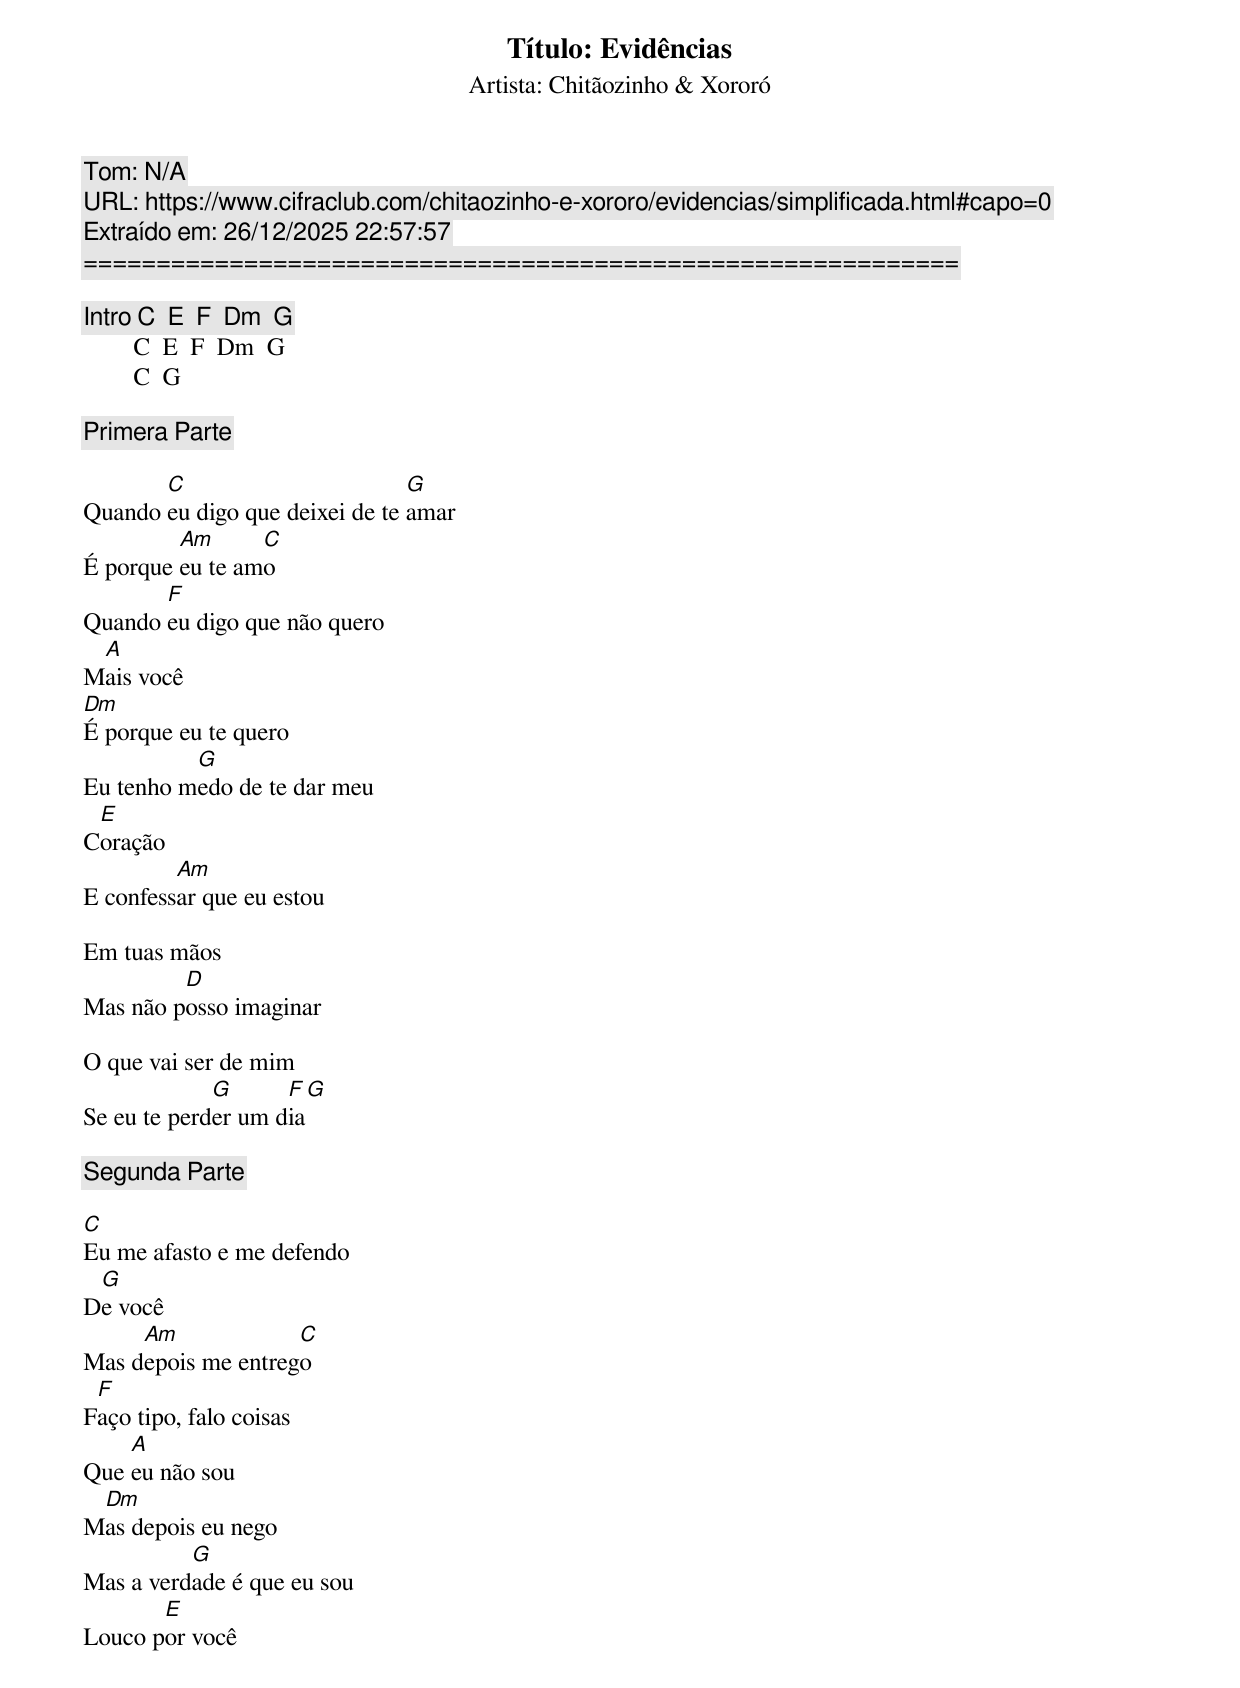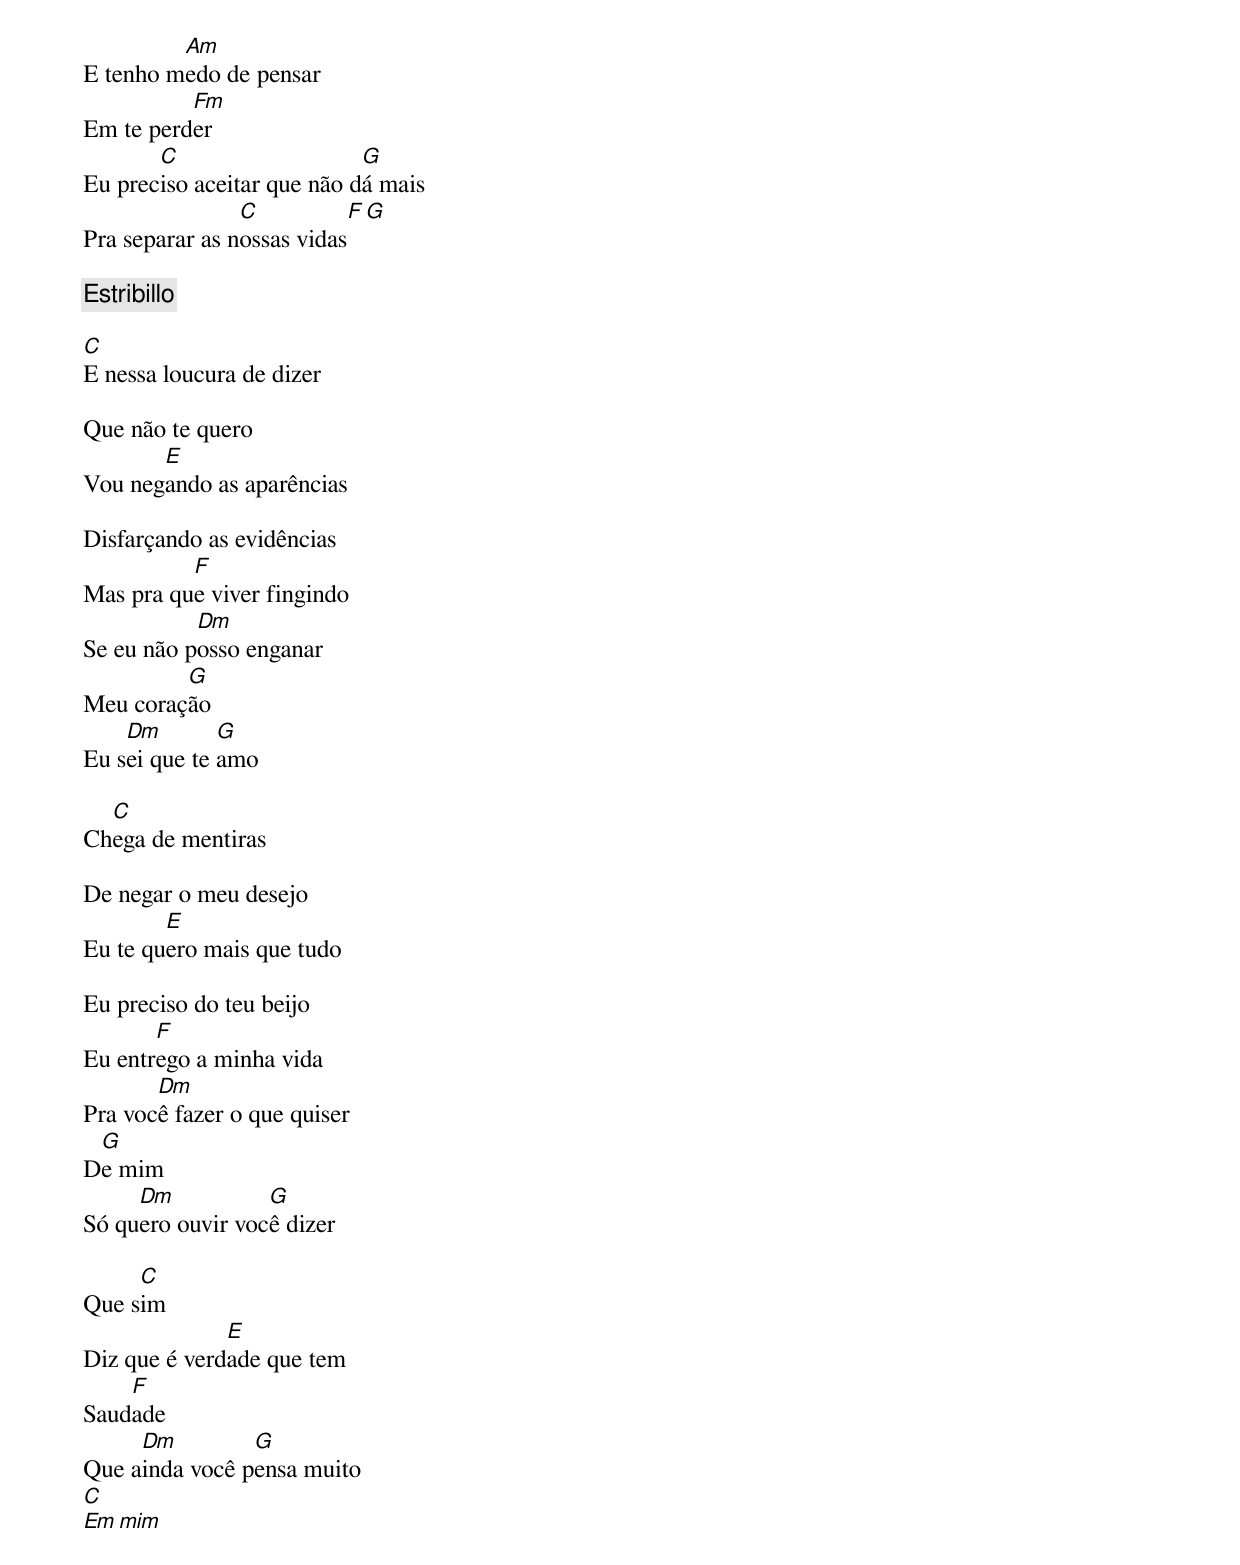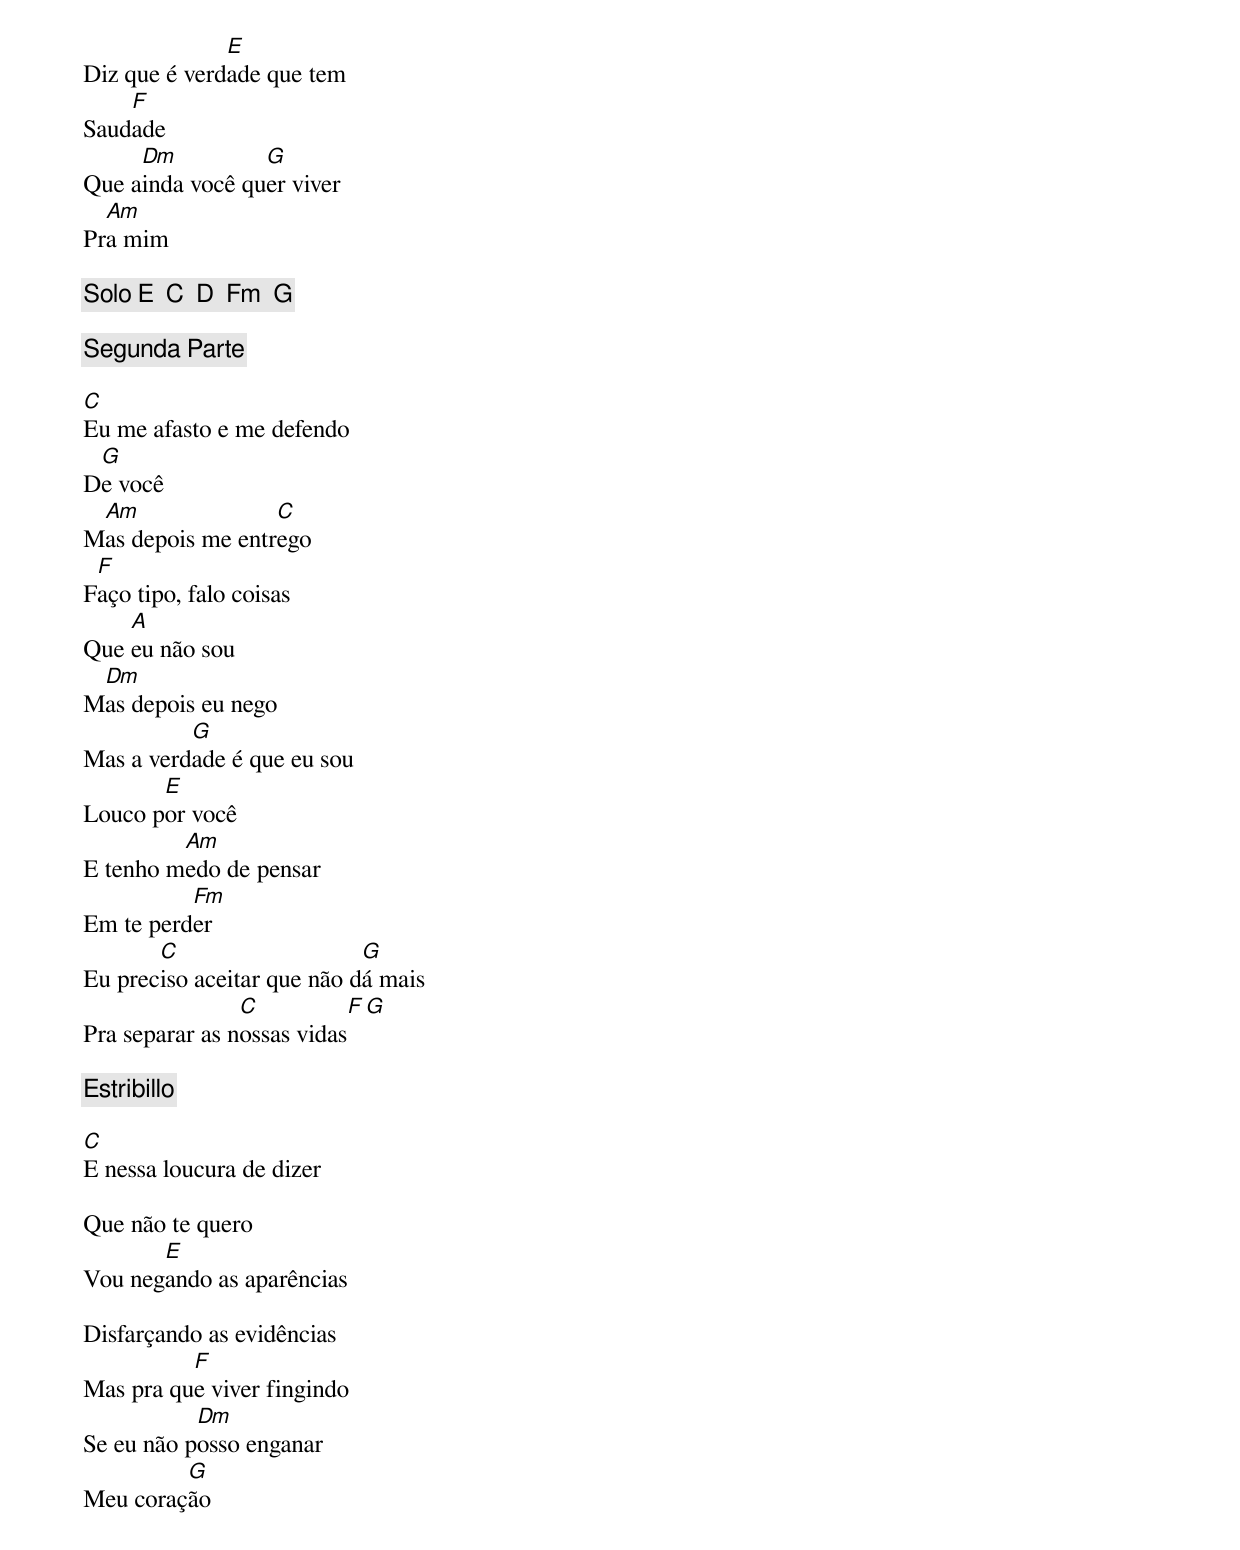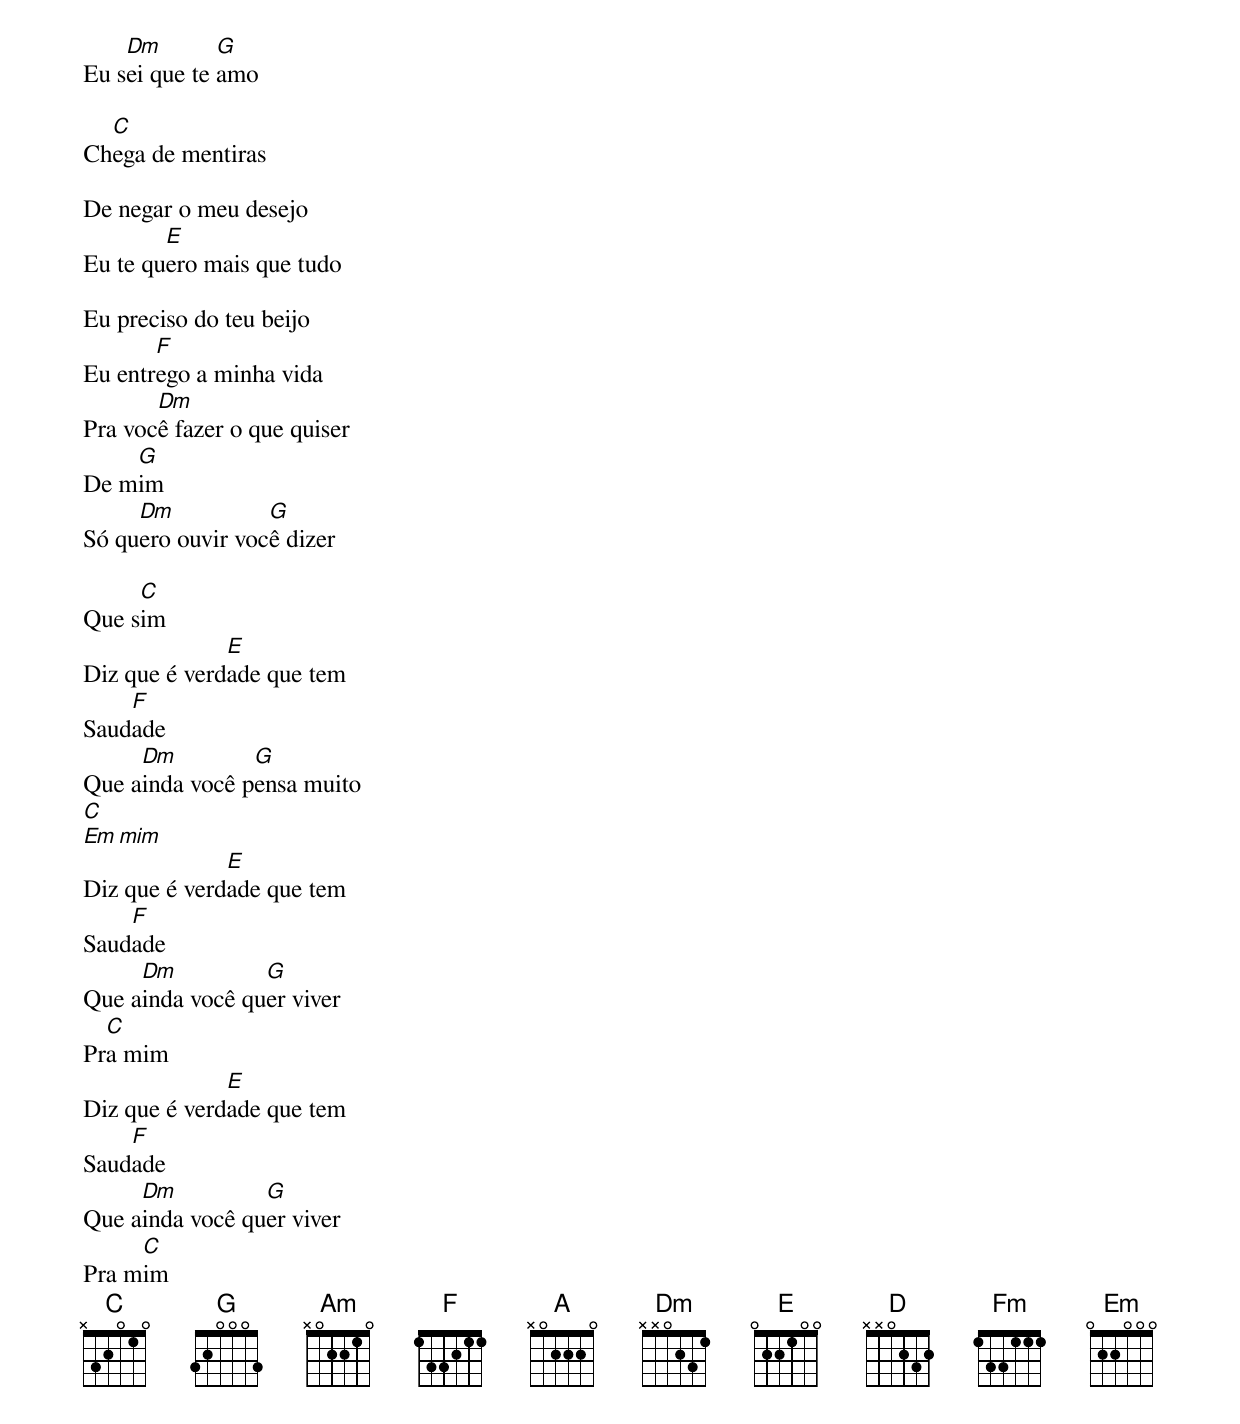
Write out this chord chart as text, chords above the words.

Título: Evidências
Artista: Chitãozinho & Xororó
Tom: N/A
URL: https://www.cifraclub.com/chitaozinho-e-xororo/evidencias/simplificada.html#capo=0
Extraído em: 26/12/2025 22:57:57
============================================================

[Intro] C  E  F  Dm  G
        C  E  F  Dm  G
        C  G

[Primera Parte]

       C                        G
Quando eu digo que deixei de te amar
         Am      C
É porque eu te amo
       F
Quando eu digo que não quero
 A
Mais você
Dm
É porque eu te quero
          G
Eu tenho medo de te dar meu
 E
Coração
         Am
E confessar que eu estou

Em tuas mãos
         D
Mas não posso imaginar

O que vai ser de mim
             G      F  G
Se eu te perder um dia

[Segunda Parte]

C
Eu me afasto e me defendo
 G
De você
     Am             C
Mas depois me entrego
 F
Faço tipo, falo coisas
    A
Que eu não sou
 Dm
Mas depois eu nego
          G
Mas a verdade é que eu sou
       E
Louco por você
         Am
E tenho medo de pensar
          Fm
Em te perder
       C                    G
Eu preciso aceitar que não dá mais
                C           F  G
Pra separar as nossas vidas

[Estribillo]

C
E nessa loucura de dizer

Que não te quero
       E
Vou negando as aparências

Disfarçando as evidências
          F
Mas pra que viver fingindo
           Dm
Se eu não posso enganar
         G
Meu coração
    Dm        G
Eu sei que te amo

  C
Chega de mentiras

De negar o meu desejo
        E
Eu te quero mais que tudo

Eu preciso do teu beijo
       F
Eu entrego a minha vida
       Dm
Pra você fazer o que quiser
 G
De mim
     Dm           G
Só quero ouvir você dizer

     C
Que sim
              E
Diz que é verdade que tem
    F
Saudade
     Dm         G
Que ainda você pensa muito
    C
Em mim
              E
Diz que é verdade que tem
    F
Saudade
     Dm          G
Que ainda você quer viver
  Am
Pra mim

[Solo] E  C  D  Fm  G

[Segunda Parte]

C
Eu me afasto e me defendo
 G
De você
 Am               C
Mas depois me entrego
 F
Faço tipo, falo coisas
    A
Que eu não sou
 Dm
Mas depois eu nego
          G
Mas a verdade é que eu sou
       E
Louco por você
         Am
E tenho medo de pensar
          Fm
Em te perder
       C                    G
Eu preciso aceitar que não dá mais
                C           F  G
Pra separar as nossas vidas

[Estribillo]

C
E nessa loucura de dizer

Que não te quero
       E
Vou negando as aparências

Disfarçando as evidências
          F
Mas pra que viver fingindo
           Dm
Se eu não posso enganar
         G
Meu coração
    Dm        G
Eu sei que te amo

  C
Chega de mentiras

De negar o meu desejo
        E
Eu te quero mais que tudo

Eu preciso do teu beijo
       F
Eu entrego a minha vida
       Dm
Pra você fazer o que quiser
    G
De mim
     Dm           G
Só quero ouvir você dizer

     C
Que sim
              E
Diz que é verdade que tem
    F
Saudade
     Dm         G
Que ainda você pensa muito
    C
Em mim
              E
Diz que é verdade que tem
    F
Saudade
     Dm          G
Que ainda você quer viver
  C
Pra mim
              E
Diz que é verdade que tem
    F
Saudade
     Dm          G
Que ainda você quer viver
     C
Pra mim
